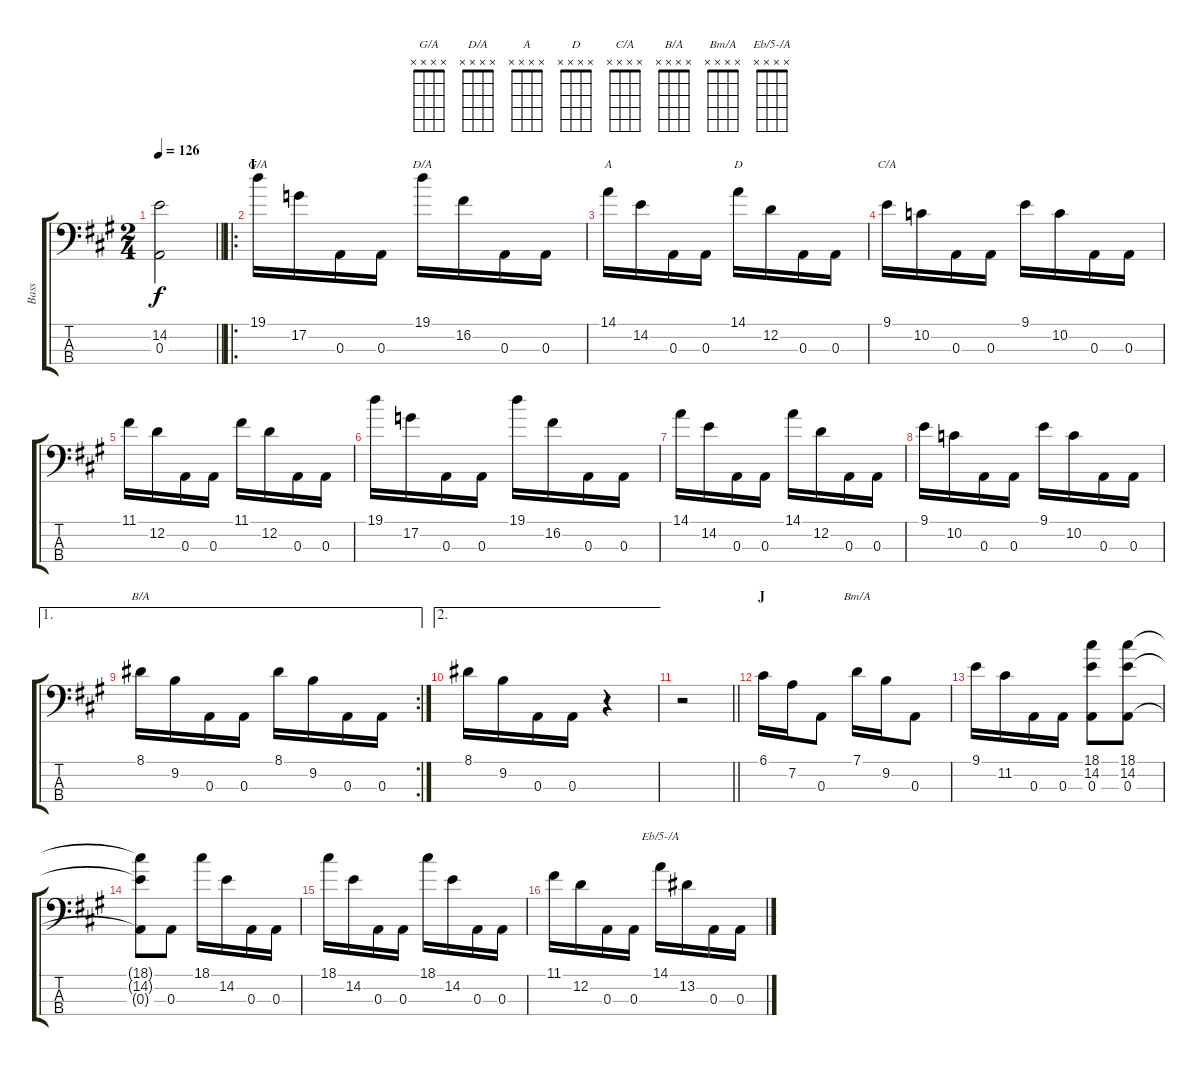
\track ("Bass" "Bass") {instrument fretlessbass}
\staff {score tabs}
\tuning (G2 D2 A1 E1) {hide}
\chord ("G/A" x x x x)
\chord ("D/A" x x x x)
\chord ("A" x x x x)
\chord ("D" x x x x)
\chord ("C/A" x x x x)
\chord ("B/A" x x x x)
\chord ("Bm/A" x x x x)
\chord ("Eb/5-/A" x x x x)
\ts (2 4)
\tempo 126
\clef f4
\barLineRight lightlight
\ks a
(14.2{t} 0.3{t}).2{dy f} |
\ro
\section ("" "I")
19.1.16{ch "G/A"} 17.2.16 0.3.16 0.3.16 19.1.16{ch "D/A"} 16.2.16 0.3.16 0.3.16 |
14.1.16{ch "A"} 14.2.16 0.3.16 0.3.16 14.1.16{ch "D"} 12.2.16 0.3.16 0.3.16 |
9.1.16{ch "C/A"} 10.2.16 0.3.16 0.3.16 9.1.16 10.2.16 0.3.16 0.3.16 |
11.1.16 12.2.16 0.3.16 0.3.16 11.1.16 12.2.16 0.3.16 0.3.16 |
19.1.16 17.2.16 0.3.16 0.3.16 19.1.16 16.2.16 0.3.16 0.3.16 |
14.1.16 14.2.16 0.3.16 0.3.16 14.1.16 12.2.16 0.3.16 0.3.16 |
9.1.16 10.2.16 0.3.16 0.3.16 9.1.16 10.2.16 0.3.16 0.3.16 |
\ae 1
\rc 2
8.1.16{ch "B/A"} 9.2.16 0.3.16 0.3.16 8.1.16 9.2.16 0.3.16 0.3.16 |
\ae 2
8.1.16 9.2.16 0.3.16 0.3.16 r.4 |
\barLineRight lightlight
r.2 |
\section ("" "J")
6.1.16 7.2.16 0.3.8 7.1.16{ch "Bm/A"} 9.2.16 0.3.8 |
9.1.16 11.2.16 0.3.16 0.3.16 (18.1 14.2 0.3).8 (18.1 14.2 0.3).8 |
(18.1{t} 14.2{t} 0.3{t}).8 0.3.8 18.1.16 14.2.16 0.3.16 0.3.16 |
18.1.16 14.2.16 0.3.16 0.3.16 18.1.16 14.2.16 0.3.16 0.3.16 |
11.1.16 12.2.16 0.3.16 0.3.16 14.1.16{ch "Eb/5-/A"} 13.2.16 0.3.16 0.3.16
